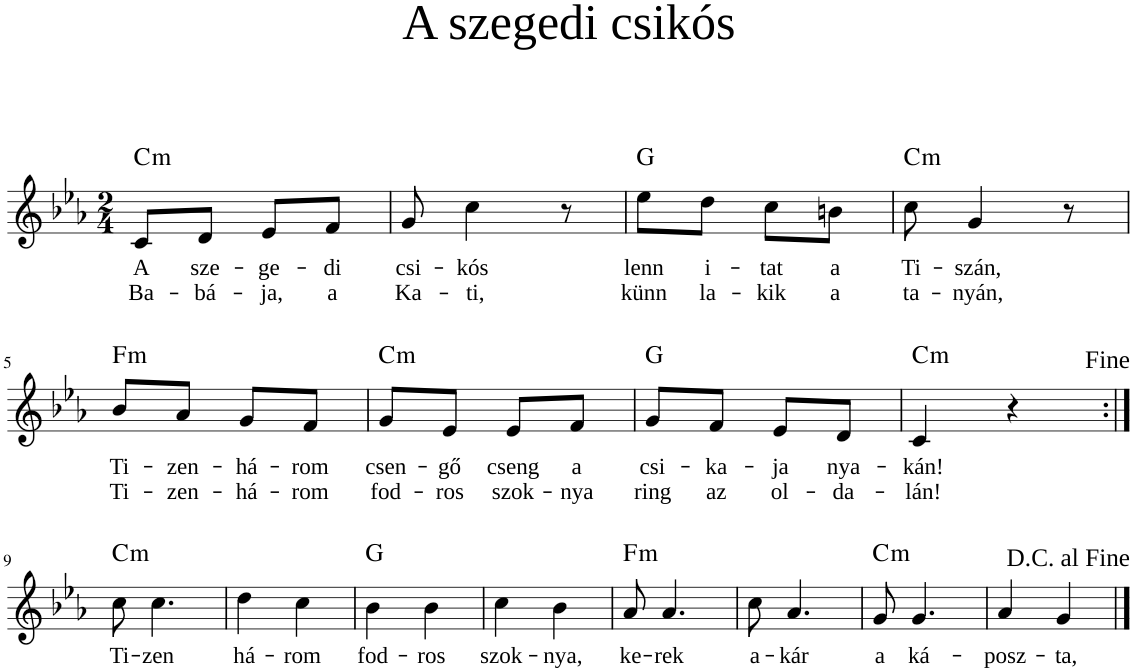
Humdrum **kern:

**kern	**text	**text	**harte
*part1	*part1	*part1	*part1
*staff1	*staff1	*staff1	*
*I"Piano	*	*	*
*I'Pno	*	*	*
*clefG2	*	*	*
*k[b-e-a-]	*	*	*
*M2/4	*	*	*
=1	=1	=1	=1
!	!LO:LY:b	!LO:LY:b	!LO:H:kt=m
8c/L	A	Ba-	C:min
!	!LO:LY:b	!LO:LY:b	!
8d/J	sze-	-bá-	.
!	!LO:LY:b	!LO:LY:b	!
8e-/L	-ge-	-ja,	.
!	!LO:LY:b	!LO:LY:b	!
8f/J	-di	a	.
=2	=2	=2	=2
!	!LO:LY:b	!LO:LY:b	!
8g/	csi-	Ka-	.
!	!LO:LY:b	!LO:LY:b	!
4cc\	-kós	-ti,	.
8r	.	.	.
=3	=3	=3	=3
!	!LO:LY:b	!LO:LY:b	!LO:H:kt=N.C.
8ee-\L	lenn	künn	N
!	!LO:LY:b	!LO:LY:b	!
8dd\J	i-	la-	.
!	!LO:LY:b	!LO:LY:b	!
8cc\L	-tat	-kik	.
!	!LO:LY:b	!LO:LY:b	!
8bn\J	a	a	.
=4	=4	=4	=4
!	!LO:LY:b	!LO:LY:b	!LO:H:kt=m
8cc\	Ti-	ta-	C:min
!	!LO:LY:b	!LO:LY:b	!
4g/	-szán,	-nyán,	.
8r	.	.	.
!!LO:LB:g=z
=5	=5	=5	=5
!	!LO:LY:b	!LO:LY:b	!LO:H:kt=m
8b-/L	Ti-	Ti-	F:min
!	!LO:LY:b	!LO:LY:b	!
8a-/J	-zen-	-zen-	.
!	!LO:LY:b	!LO:LY:b	!
8g/L	-há-	-há-	.
!	!LO:LY:b	!LO:LY:b	!
8f/J	-rom	-rom	.
=6	=6	=6	=6
!	!LO:LY:b	!LO:LY:b	!LO:H:kt=m
8g/L	csen-	fod-	C:min
!	!LO:LY:b	!LO:LY:b	!
8e-/J	-gő	-ros	.
!	!LO:LY:b	!LO:LY:b	!
8e-/L	cseng	szok-	.
!	!LO:LY:b	!LO:LY:b	!
8f/J	a	-nya	.
=7	=7	=7	=7
!	!LO:LY:b	!LO:LY:b	!LO:H:kt=N.C.
8g/L	csi-	ring	N
!	!LO:LY:b	!LO:LY:b	!
8f/J	-ka-	az	.
!	!LO:LY:b	!LO:LY:b	!
8e-/L	-ja	ol-	.
!	!LO:LY:b	!LO:LY:b	!
8d/J	nya-	-da-	.
=8	=8	=8	=8
!	!LO:LY:b	!LO:LY:b	!LO:H:kt=m
4c/	-kán!	-lán!	C:min
4r	.	.	.
!LO:TX:a:t=<font face="Times New Roman"/>Fine	!	!	!
!!LO:LB:g=z
=9:|!	=9:|!	=9:|!	=9:|!
!	!LO:LY:b	!	!LO:H:kt=m
8cc\	Ti-	.	C:min
!	!LO:LY:b	!	!
4.cc\	-zen	.	.
=10	=10	=10	=10
!	!LO:LY:b	!	!
4dd\	há-	.	.
!	!LO:LY:b	!	!
4cc\	-rom	.	.
=11	=11	=11	=11
!	!LO:LY:b	!	!LO:H:kt=N.C.
4b-\	fod-	.	N
!	!LO:LY:b	!	!
4b-\	-ros	.	.
=12	=12	=12	=12
!	!LO:LY:b	!	!
4cc\	szok-	.	.
!	!LO:LY:b	!	!
4b-\	-nya,	.	.
=13	=13	=13	=13
!	!LO:LY:b	!	!LO:H:kt=m
8a-/	ke-	.	F:min
!	!LO:LY:b	!	!
4.a-/	-rek	.	.
=14	=14	=14	=14
!	!LO:LY:b	!	!
8cc\	a-	.	.
!	!LO:LY:b	!	!
4.a-/	-kár	.	.
=15	=15	=15	=15
!	!LO:LY:b	!	!LO:H:kt=m
8g/	a	.	C:min
!	!LO:LY:b	!	!
4.g/	ká-	.	.
=16	=16	=16	=16
!	!LO:LY:b	!	!
4a-/	-posz-	.	.
!	!LO:LY:b	!	!
4g/	-ta,	.	.
!LO:TX:a:t=<font face="Times New Roman"/>D.C. al Fine	!	!	!
==	==	==	==
*-	*-	*-	*-
